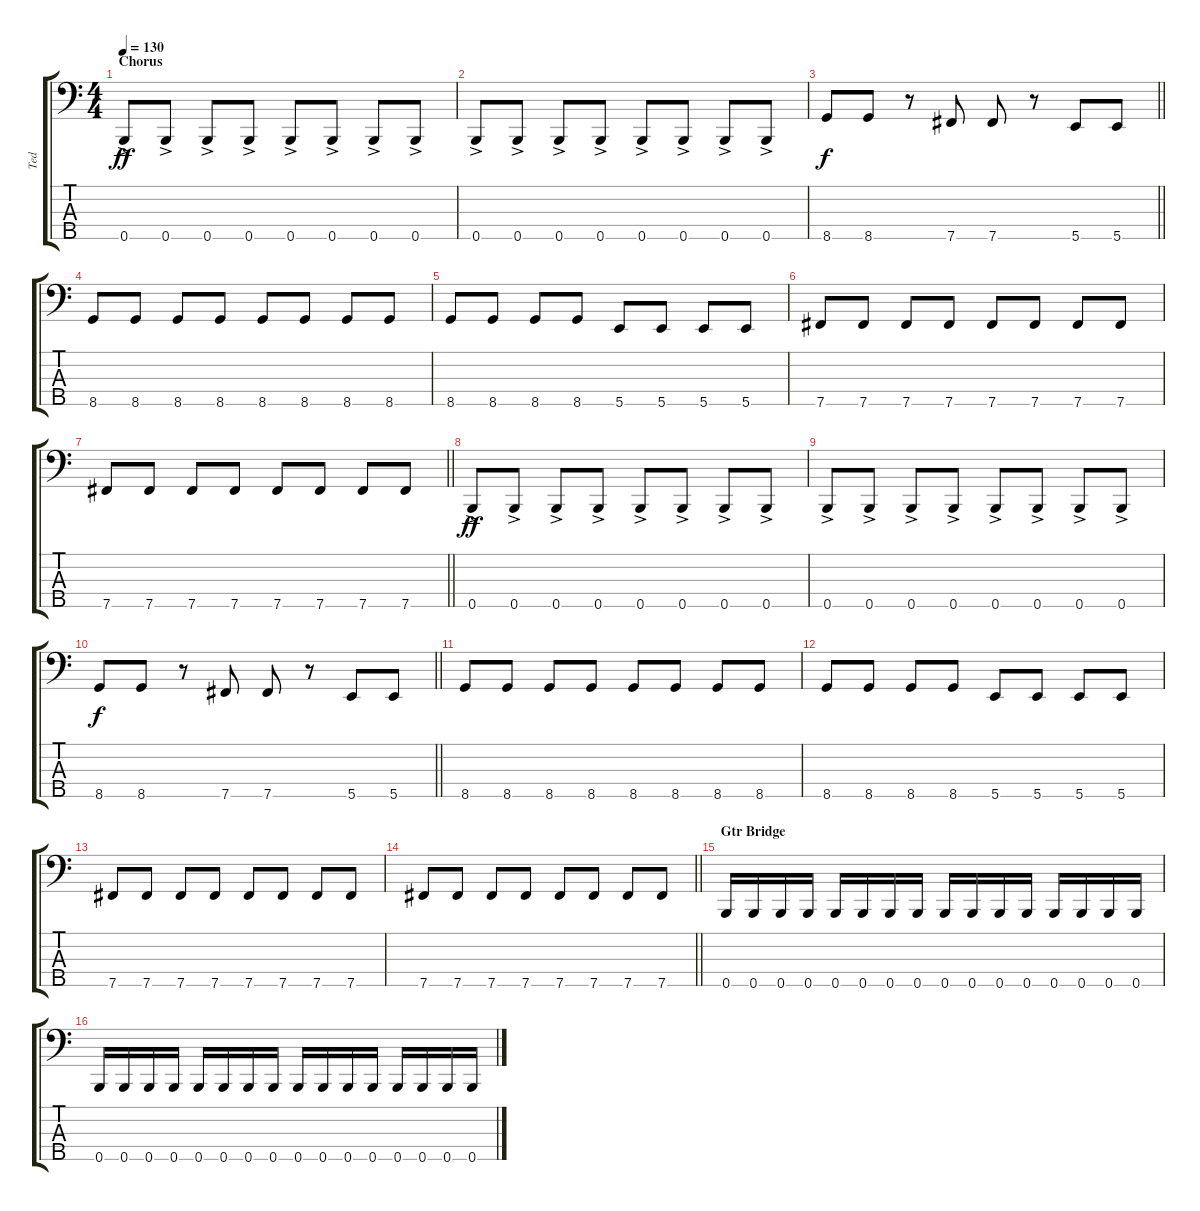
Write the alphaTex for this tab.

\track ("Ted" "Ted") {instrument electricbassfinger}
\staff {score tabs}
\tuning (G2 D2 A1 E1 B0) {hide}
\ts (4 4)
\section ("" "Chorus")
\tempo 130
\clef f4
\ks c
0.5{ac}.8{dy ff} 0.5{ac}.8 0.5{ac}.8 0.5{ac}.8 0.5{ac}.8 0.5{ac}.8 0.5{ac}.8 0.5{ac}.8 |
0.5{ac}.8 0.5{ac}.8 0.5{ac}.8 0.5{ac}.8 0.5{ac}.8 0.5{ac}.8 0.5{ac}.8 0.5{ac}.8 |
\barLineRight lightlight
8.5.8{dy f} 8.5.8 r.8 7.5.8 7.5.8 r.8 5.5.8 5.5.8 |
\section ("" "")
8.5.8 8.5.8 8.5.8 8.5.8 8.5.8 8.5.8 8.5.8 8.5.8 |
8.5.8 8.5.8 8.5.8 8.5.8 5.5.8 5.5.8 5.5.8 5.5.8 |
7.5.8 7.5.8 7.5.8 7.5.8 7.5.8 7.5.8 7.5.8 7.5.8 |
\barLineRight lightlight
7.5.8 7.5.8 7.5.8 7.5.8 7.5.8 7.5.8 7.5.8 7.5.8 |
\section ("" "")
0.5{ac}.8{dy ff} 0.5{ac}.8 0.5{ac}.8 0.5{ac}.8 0.5{ac}.8 0.5{ac}.8 0.5{ac}.8 0.5{ac}.8 |
0.5{ac}.8 0.5{ac}.8 0.5{ac}.8 0.5{ac}.8 0.5{ac}.8 0.5{ac}.8 0.5{ac}.8 0.5{ac}.8 |
\barLineRight lightlight
8.5.8{dy f} 8.5.8 r.8 7.5.8 7.5.8 r.8 5.5.8 5.5.8 |
\section ("" "")
8.5.8 8.5.8 8.5.8 8.5.8 8.5.8 8.5.8 8.5.8 8.5.8 |
8.5.8 8.5.8 8.5.8 8.5.8 5.5.8 5.5.8 5.5.8 5.5.8 |
7.5.8 7.5.8 7.5.8 7.5.8 7.5.8 7.5.8 7.5.8 7.5.8 |
\barLineRight lightlight
7.5.8 7.5.8 7.5.8 7.5.8 7.5.8 7.5.8 7.5.8 7.5.8 |
\section ("" "Gtr Bridge")
0.5.16 0.5.16 0.5.16 0.5.16 0.5.16 0.5.16 0.5.16 0.5.16 0.5.16 0.5.16 0.5.16 0.5.16 0.5.16 0.5.16 0.5.16 0.5.16 |
0.5.16 0.5.16 0.5.16 0.5.16 0.5.16 0.5.16 0.5.16 0.5.16 0.5.16 0.5.16 0.5.16 0.5.16 0.5.16 0.5.16 0.5.16 0.5.16
